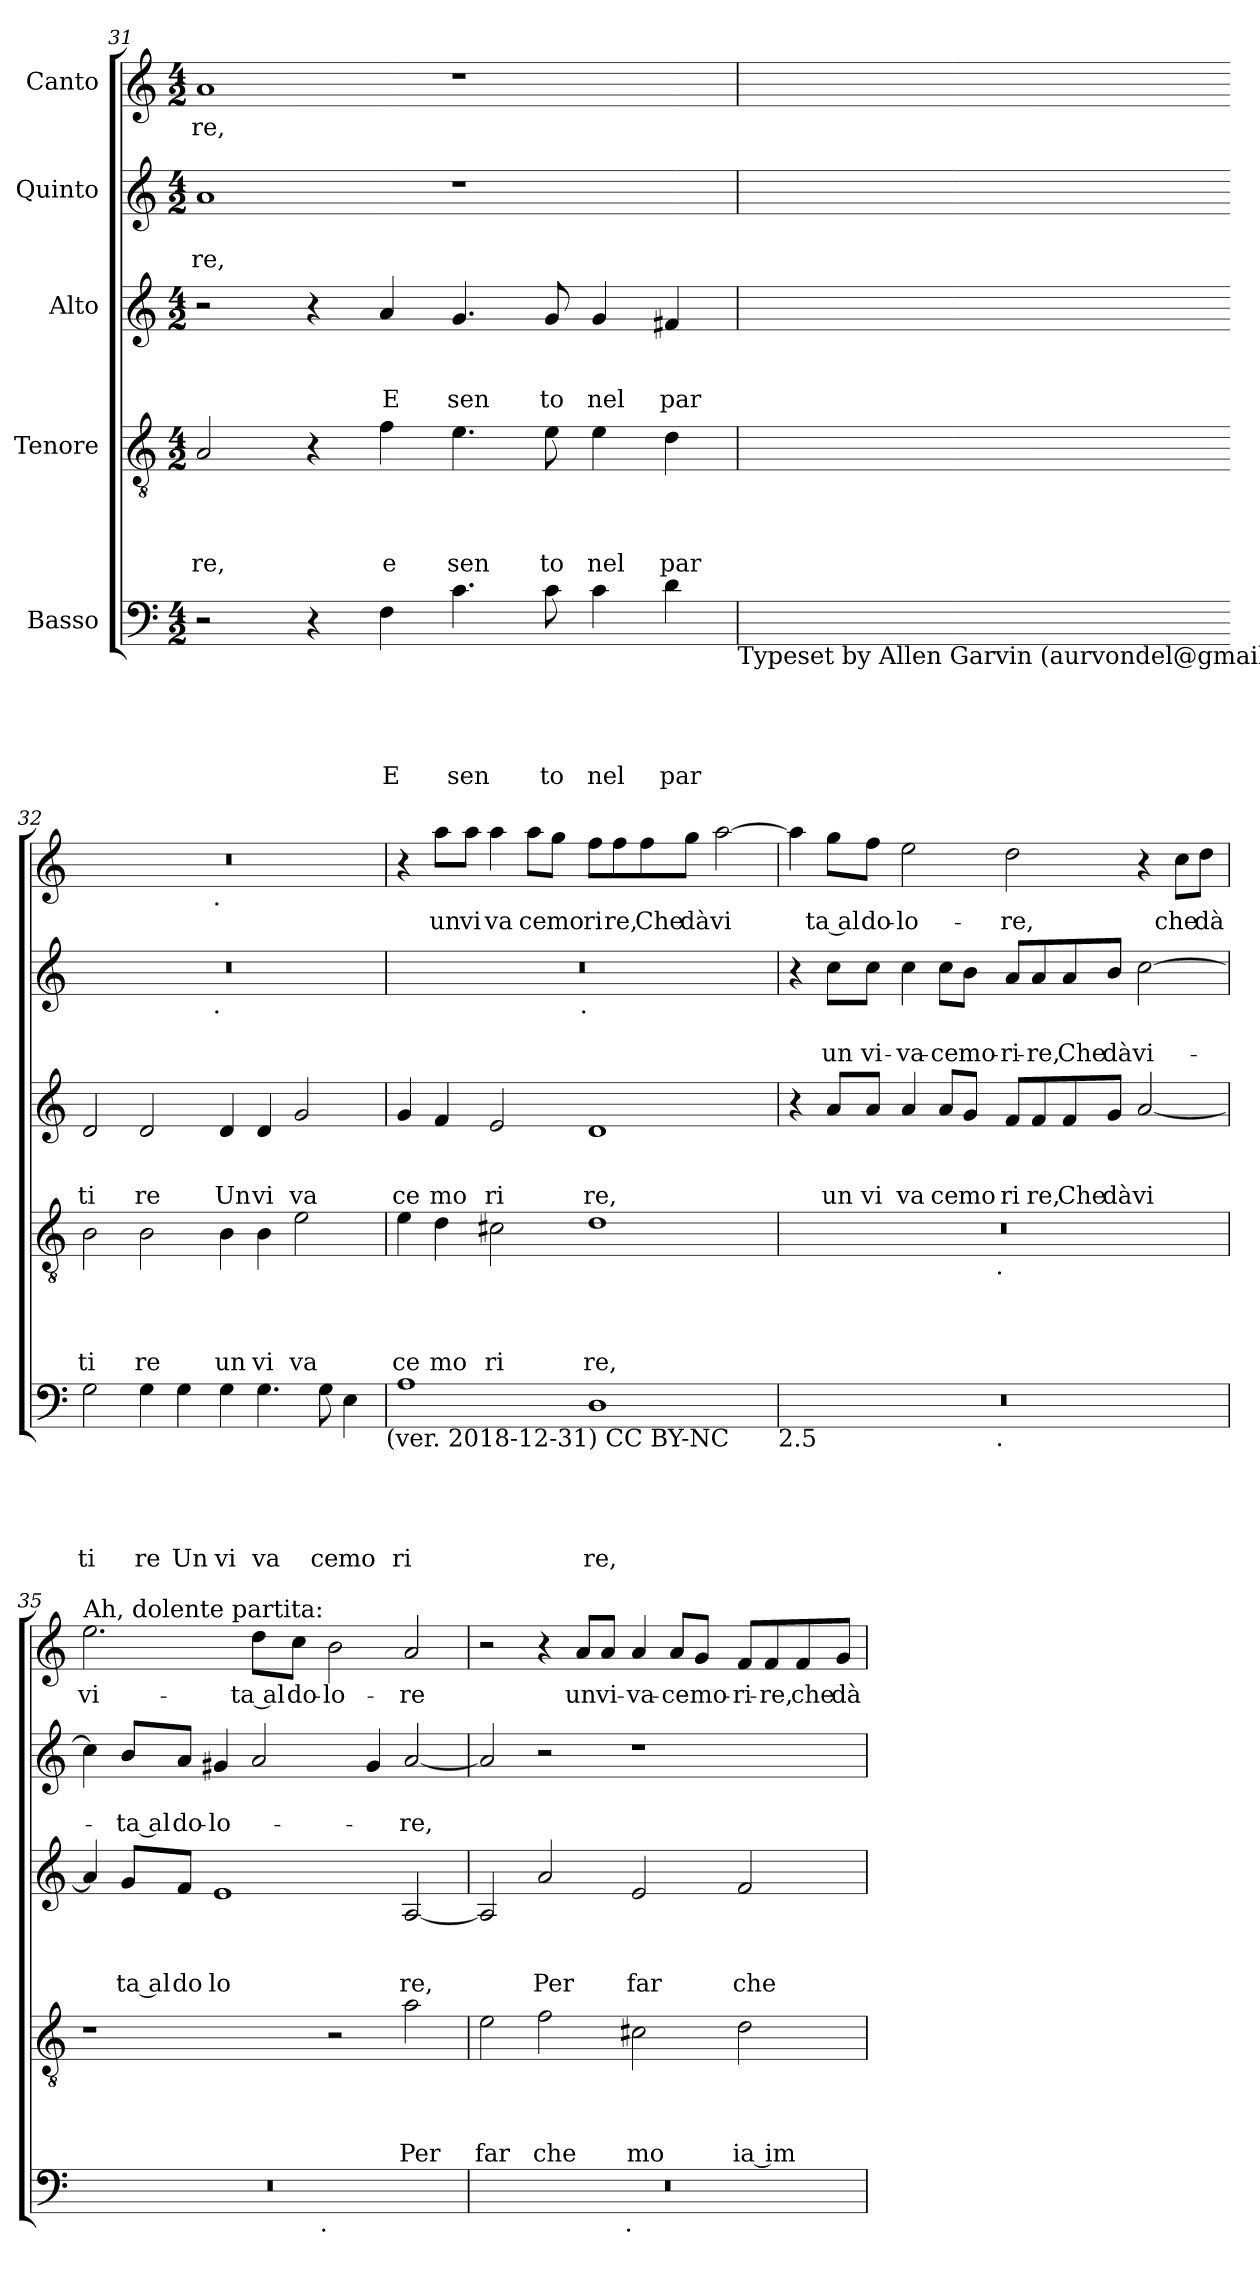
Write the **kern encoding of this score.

**kern	**text	**text	**text	**text	**text	**kern	**text	**text	**text	**text	**kern	**text	**text	**text	**kern	**text	**text	**kern	**text
*part5	*part5	*part5	*part5	*part5	*part5	*part4	*part4	*part4	*part4	*part4	*part3	*part3	*part3	*part3	*part2	*part2	*part2	*part1	*part1
*staff5	*staff5	*staff5	*staff5	*staff5	*staff5	*staff4	*staff4	*staff4	*staff4	*staff4	*staff3	*staff3	*staff3	*staff3	*staff2	*staff2	*staff2	*staff1	*staff1
*I"Basso	*	*	*	*	*	*I"Tenore	*	*	*	*	*I"Alto	*	*	*	*I"Quinto	*	*	*I"Canto	*
*clefF4	*	*	*	*	*	*clefGv2	*	*	*	*	*clefG2	*	*	*	*clefG2	*	*	*clefG2	*
*k[]	*	*	*	*	*	*k[]	*	*	*	*	*k[]	*	*	*	*k[]	*	*	*k[]	*
*C:	*	*	*	*	*	*C:	*	*	*	*	*C:	*	*	*	*C:	*	*	*C:	*
*M4/2	*	*	*	*	*	*M4/2	*	*	*	*	*M4/2	*	*	*	*M4/2	*	*	*M4/2	*
=31	=31	=31	=31	=31	=31	=31	=31	=31	=31	=31	=31	=31	=31	=31	=31	=31	=31	=31	=31
!	!	!	!	!	!	!	!	!	!	!LO:LY:b	!	!	!	!	!	!	!LO:LY:b	!	!LO:LY:b
2r	.	.	.	.	.	2A/	.	.	.	re,	2r	.	.	.	1a	.	-re,	1a	re,
4r	.	.	.	.	.	4r	.	.	.	.	4r	.	.	.	.	.	.	.	.
!	!	!	!	!	!LO:LY:b	!	!	!	!	!LO:LY:b	!	!	!	!LO:LY:b	!	!	!	!	!
4F\	.	.	.	.	E	4f\	.	.	.	e	4a/	.	.	E	.	.	.	.	.
!	!	!	!	!	!LO:LY:b	!	!	!	!	!LO:LY:b	!	!	!	!LO:LY:b	!	!	!	!	!
4.c\	.	.	.	.	sen	4.e\	.	.	.	sen	4.g/	.	.	sen	1r	.	.	1r	.
!	!	!	!	!	!LO:LY:b	!	!	!	!	!LO:LY:b	!	!	!	!LO:LY:b	!	!	!	!	!
8c\	.	.	.	.	to	8e\	.	.	.	to	8g/	.	.	to	.	.	.	.	.
!	!	!	!	!	!LO:LY:b	!	!	!	!	!LO:LY:b	!	!	!	!LO:LY:b	!	!	!	!	!
4c\	.	.	.	.	nel	4e\	.	.	.	nel	4g/	.	.	nel	.	.	.	.	.
!	!	!	!	!	!LO:LY:b	!	!	!	!	!LO:LY:b	!	!	!	!LO:LY:b	!	!	!	!	!
4d\	.	.	.	.	par	4d\	.	.	.	par	4f#X/	.	.	par	.	.	.	.	.
!LO:TX:b:t=Typeset by Allen Garvin (aurvondel@gmail.com)	!	!	!	!	!	!	!	!	!	!	!	!	!	!	!	!	!	!	!
=32	=32	=32	=32	=32	=32	=32	=32	=32	=32	=32	=32	=32	=32	=32	=32	=32	=32	=32	=32
!	!	!	!	!	!LO:LY:b	!	!	!	!	!LO:LY:b	!	!	!	!LO:LY:b	!	!	!	!	!
*	*	*	*	*	*	*	*	*	*	*	*	*	*	*	*^	*	*	*^	*
2G\	.	.	.	.	ti	2B\	.	.	.	ti	2d/	.	.	ti	0r	2ryy	.	.	0r	2ryy	.
!	!	!	!	!	!LO:LY:b	!	!	!	!	!LO:LY:b	!	!	!	!LO:LY:b	!	!	!	!	!	!	!
4G\	.	.	.	.	re	2B\	.	.	.	re	2d/	.	.	re	.	4ryy	.	.	.	4ryy	.
!	!	!	!	!	!LO:LY:b	!	!	!	!	!	!	!	!	!	!	!	!	!	!	!	!
4G\	.	.	.	.	Un	.	.	.	.	.	.	.	.	.	.	8...ryy	.	.	.	8...ryy	.
!	!	!	!	!	!	!	!	!	!	!	!	!	!	!	!	!	!	!	!	!LO:TX:b:t=.	!
!	!	!	!	!	!	!	!	!	!	!	!	!	!	!	!	!LO:TX:b:t=.	!	!	!	!	!
.	.	.	.	.	.	.	.	.	.	.	.	.	.	.	.	1ryy	.	.	.	1ryy	.
!	!	!	!	!	!LO:LY:b	!	!	!	!	!LO:LY:b	!	!	!	!LO:LY:b	!	!	!	!	!	!	!
4G\	.	.	.	.	vi	4B\	.	.	.	un	4d/	.	.	Un	.	.	.	.	.	.	.
!	!	!	!	!	!LO:LY:b	!	!	!	!	!LO:LY:b	!	!	!	!LO:LY:b	!	!	!	!	!	!	!
4.G\	.	.	.	.	va	4B\	.	.	.	vi	4d/	.	.	vi	.	.	.	.	.	.	.
!	!	!	!	!	!	!	!	!	!	!LO:LY:b	!	!	!	!LO:LY:b	!	!	!	!	!	!	!
.	.	.	.	.	.	2e\	.	.	.	va	2g/	.	.	va	.	.	.	.	.	.	.
!	!	!	!	!	!LO:LY:b	!	!	!	!	!	!	!	!	!	!	!	!	!	!	!	!
8G\	.	.	.	.	ce	.	.	.	.	.	.	.	.	.	.	.	.	.	.	.	.
!	!	!	!	!	!LO:LY:b	!	!	!	!	!	!	!	!	!	!	!	!	!	!	!	!
4E\	.	.	.	.	mo	.	.	.	.	.	.	.	.	.	.	.	.	.	.	.	.
.	.	.	.	.	.	.	.	.	.	.	.	.	.	.	.	64ryy	.	.	.	64ryy	.
!LO:TX:b:t=(ver. 2018-12-31) CC BY-NC	!	!	!	!	!	!	!	!	!	!	!	!	!	!	!	!	!	!	!	!	!
=33	=33	=33	=33	=33	=33	=33	=33	=33	=33	=33	=33	=33	=33	=33	=33	=33	=33	=33	=33	=33	=33
!	!	!	!	!	!LO:LY:b	!	!	!	!	!LO:LY:b	!	!	!	!LO:LY:b	!	!	!	!	!	!	!
*	*	*	*	*	*	*	*	*	*	*	*	*	*	*	*	*	*	*	*v	*v	*
1A	.	.	.	.	ri	4e\	.	.	.	ce	4g/	.	.	ce	0r	2ryy	.	.	4r	.
!	!	!	!	!	!	!	!	!	!	!LO:LY:b	!	!	!	!LO:LY:b	!	!	!	!	!	!LO:LY:b
.	.	.	.	.	.	4d\	.	.	.	mo	4f/	.	.	mo	.	.	.	.	8aa\L	un
!	!	!	!	!	!	!	!	!	!	!	!	!	!	!	!	!	!	!	!	!LO:LY:b
.	.	.	.	.	.	.	.	.	.	.	.	.	.	.	.	.	.	.	8aa\J	vi
!	!	!	!	!	!	!	!	!	!	!LO:LY:b	!	!	!	!LO:LY:b	!	!	!	!	!	!LO:LY:b
.	.	.	.	.	.	2c#X\	.	.	.	ri	2e/	.	.	ri	.	4ryy	.	.	4aa\	va
!	!	!	!	!	!	!	!	!	!	!	!	!	!	!	!	!	!	!	!	!LO:LY:b
.	.	.	.	.	.	.	.	.	.	.	.	.	.	.	.	8...ryy	.	.	8aa\L	ce
!	!	!	!	!	!	!	!	!	!	!	!	!	!	!	!	!	!	!	!	!LO:LY:b
.	.	.	.	.	.	.	.	.	.	.	.	.	.	.	.	.	.	.	8gg\J	mo
!	!	!	!	!	!	!	!	!	!	!	!	!	!	!	!	!LO:TX:b:t=.	!	!	!	!
.	.	.	.	.	.	.	.	.	.	.	.	.	.	.	.	1ryy	.	.	.	.
!	!	!	!	!	!LO:LY:b	!	!	!	!	!LO:LY:b	!	!	!	!LO:LY:b	!	!	!	!	!	!LO:LY:b
1D	.	.	.	.	re,	1d	.	.	.	re,	1d	.	.	re,	.	.	.	.	8ff\L	ri
!	!	!	!	!	!	!	!	!	!	!	!	!	!	!	!	!	!	!	!	!LO:LY:b
.	.	.	.	.	.	.	.	.	.	.	.	.	.	.	.	.	.	.	8ff\	re,
!	!	!	!	!	!	!	!	!	!	!	!	!	!	!	!	!	!	!	!	!LO:LY:b
.	.	.	.	.	.	.	.	.	.	.	.	.	.	.	.	.	.	.	8ff\	Che
!	!	!	!	!	!	!	!	!	!	!	!	!	!	!	!	!	!	!	!	!LO:LY:b
.	.	.	.	.	.	.	.	.	.	.	.	.	.	.	.	.	.	.	8gg\J	dà
!	!	!	!	!	!	!	!	!	!	!	!	!	!	!	!	!	!	!	!	!LO:LY:b
.	.	.	.	.	.	.	.	.	.	.	.	.	.	.	.	.	.	.	[>2aa\	vi
.	.	.	.	.	.	.	.	.	.	.	.	.	.	.	.	64ryy	.	.	.	.
!LO:TX:b:t=2.5	!	!	!	!	!	!	!	!	!	!	!	!	!	!	!	!	!	!	!	!
*	*	*	*	*	*	*	*	*	*	*	*	*	*	*	*v	*v	*	*	*	*
!!LO:PB:g=z
=34	=34	=34	=34	=34	=34	=34	=34	=34	=34	=34	=34	=34	=34	=34	=34	=34	=34	=34	=34
*^	*	*	*	*	*	*^	*	*	*	*	*	*	*	*	*	*	*	*	*
0r	2ryy	.	.	.	.	.	0r	2ryy	.	.	.	.	4r	.	.	.	4r	.	.	4aa\]	.
!	!	!	!	!	!	!	!	!	!	!	!	!	!	!	!	!LO:LY:b	!	!	!LO:LY:b	!	!LO:LY:b:rj
.	.	.	.	.	.	.	.	.	.	.	.	.	8a/L	.	.	un	8cc\L	.	un	8gg\L	ta al
!	!	!	!	!	!	!	!	!	!	!	!	!	!	!	!	!LO:LY:b	!	!	!LO:LY:b	!	!LO:LY:b
.	.	.	.	.	.	.	.	.	.	.	.	.	8a/J	.	.	vi	8cc\J	.	vi-	8ff\J	do-
!	!	!	!	!	!	!	!	!	!	!	!	!	!	!	!	!LO:LY:b	!	!	!LO:LY:b	!	!LO:LY:b
.	4ryy	.	.	.	.	.	.	4ryy	.	.	.	.	4a/	.	.	va	4cc\	.	-va-	2ee\	-lo-
!	!	!	!	!	!	!	!	!	!	!	!	!	!	!	!	!LO:LY:b	!	!	!LO:LY:b	!	!
.	8...ryy	.	.	.	.	.	.	8...ryy	.	.	.	.	8a/L	.	.	ce	8cc\L	.	-ce	.	.
!	!	!	!	!	!	!	!	!	!	!	!	!	!	!	!	!LO:LY:b	!	!	!LO:LY:b	!	!
.	.	.	.	.	.	.	.	.	.	.	.	.	8g/J	.	.	mo	8b\J	.	mo-	.	.
!	!	!	!	!	!	!	!	!LO:TX:b:t=.	!	!	!	!	!	!	!	!	!	!	!	!	!
!	!LO:TX:b:t=.	!	!	!	!	!	!	!	!	!	!	!	!	!	!	!	!	!	!	!	!
.	1ryy	.	.	.	.	.	.	1ryy	.	.	.	.	.	.	.	.	.	.	.	.	.
!	!	!	!	!	!	!	!	!	!	!	!	!	!	!	!	!LO:LY:b	!	!	!LO:LY:b	!	!LO:LY:b
.	.	.	.	.	.	.	.	.	.	.	.	.	8f/L	.	.	ri	8a/L	.	-ri-	2dd\	-re,
!	!	!	!	!	!	!	!	!	!	!	!	!	!	!	!	!LO:LY:b	!	!	!LO:LY:b	!	!
.	.	.	.	.	.	.	.	.	.	.	.	.	8f/	.	.	re,	8a/	.	-re,	.	.
!	!	!	!	!	!	!	!	!	!	!	!	!	!	!	!	!LO:LY:b	!	!	!LO:LY:b	!	!
.	.	.	.	.	.	.	.	.	.	.	.	.	8f/	.	.	Che	8a/	.	Che	.	.
!	!	!	!	!	!	!	!	!	!	!	!	!	!	!	!	!LO:LY:b	!	!	!LO:LY:b	!	!
.	.	.	.	.	.	.	.	.	.	.	.	.	8g/J	.	.	dà	8b/J	.	dà	.	.
!	!	!	!	!	!	!	!	!	!	!	!	!	!	!	!	!LO:LY:b	!	!	!LO:LY:b	!	!
.	.	.	.	.	.	.	.	.	.	.	.	.	[<2a/	.	.	vi	[>2cc\	.	vi-	4r	.
!	!	!	!	!	!	!	!	!	!	!	!	!	!	!	!	!	!	!	!	!	!LO:LY:b
.	.	.	.	.	.	.	.	.	.	.	.	.	.	.	.	.	.	.	.	8cc\L	che
!	!	!	!	!	!	!	!	!	!	!	!	!	!	!	!	!	!	!	!	!	!LO:LY:b
.	.	.	.	.	.	.	.	.	.	.	.	.	.	.	.	.	.	.	.	8dd\J	dà
.	64ryy	.	.	.	.	.	.	64ryy	.	.	.	.	.	.	.	.	.	.	.	.	.
=35	=35	=35	=35	=35	=35	=35	=35	=35	=35	=35	=35	=35	=35	=35	=35	=35	=35	=35	=35	=35	=35
!	!	!	!	!	!	!	!	!	!	!	!	!	!	!	!	!	!	!	!	!LO:TX:a:t=Ah, dolente partita&colon;	!
!	!	!	!	!	!	!	!	!	!	!	!	!	!	!	!	!	!	!	!	!	!LO:LY:b
*	*	*	*	*	*	*	*v	*v	*	*	*	*	*	*	*	*	*	*	*	*	*
0r	2ryy	.	.	.	.	.	1r	.	.	.	.	4a/]	.	.	.	4cc\]	.	.	2.ee\	vi-
!	!	!	!	!	!	!	!	!	!	!	!	!	!	!	!LO:LY:b:rj	!	!	!LO:LY:b:rj	!	!
.	.	.	.	.	.	.	.	.	.	.	.	8g/L	.	.	ta al	8b/L	.	-ta al	.	.
!	!	!	!	!	!	!	!	!	!	!	!	!	!	!	!LO:LY:b	!	!	!LO:LY:b	!	!
.	.	.	.	.	.	.	.	.	.	.	.	8f/J	.	.	do	8a/J	.	do-	.	.
!	!	!	!	!	!	!	!	!	!	!	!	!	!	!	!LO:LY:b	!	!	!LO:LY:b	!	!
.	4ryy	.	.	.	.	.	.	.	.	.	.	1e	.	.	lo	4g#X/	.	-lo-	.	.
!	!	!	!	!	!	!	!	!	!	!	!	!	!	!	!	!	!	!	!	!LO:LY:b:rj
.	8...ryy	.	.	.	.	.	.	.	.	.	.	.	.	.	.	2a/	.	.	8dd\L	-ta al
!	!	!	!	!	!	!	!	!	!	!	!	!	!	!	!	!	!	!	!	!LO:LY:b
.	.	.	.	.	.	.	.	.	.	.	.	.	.	.	.	.	.	.	8cc\J	do-
!	!LO:TX:b:t=.	!	!	!	!	!	!	!	!	!	!	!	!	!	!	!	!	!	!	!
.	1ryy	.	.	.	.	.	.	.	.	.	.	.	.	.	.	.	.	.	.	.
!	!	!	!	!	!	!	!	!	!	!	!	!	!	!	!	!	!	!	!	!LO:LY:b
.	.	.	.	.	.	.	2r	.	.	.	.	.	.	.	.	.	.	.	2b\	-lo-
.	.	.	.	.	.	.	.	.	.	.	.	.	.	.	.	4g#/	.	.	.	.
!	!	!	!	!	!	!	!	!	!	!	!LO:LY:b	!	!	!	!LO:LY:b	!	!	!LO:LY:b	!	!LO:LY:b
.	.	.	.	.	.	.	2a\	.	.	.	Per	[<2A/	.	.	re,	[<2a/	.	-re,	2a/	-re
.	64ryy	.	.	.	.	.	.	.	.	.	.	.	.	.	.	.	.	.	.	.
=36	=36	=36	=36	=36	=36	=36	=36	=36	=36	=36	=36	=36	=36	=36	=36	=36	=36	=36	=36	=36
!	!	!	!	!	!	!	!	!	!	!	!LO:LY:b	!	!	!	!	!	!	!	!	!
0r	2ryy	.	.	.	.	.	2e\	.	.	.	far	2A/]	.	.	.	2a/]	.	.	2r	.
!	!	!	!	!	!	!	!	!	!	!	!LO:LY:b	!	!	!	!LO:LY:b	!	!	!	!	!
.	4ryy	.	.	.	.	.	2f\	.	.	.	che	2a/	.	.	Per	2r	.	.	4r	.
!	!	!	!	!	!	!	!	!	!	!	!	!	!	!	!	!	!	!	!	!LO:LY:b
.	8...ryy	.	.	.	.	.	.	.	.	.	.	.	.	.	.	.	.	.	8a/L	un
!	!	!	!	!	!	!	!	!	!	!	!	!	!	!	!	!	!	!	!	!LO:LY:b
.	.	.	.	.	.	.	.	.	.	.	.	.	.	.	.	.	.	.	8a/J	vi-
!	!LO:TX:b:t=.	!	!	!	!	!	!	!	!	!	!	!	!	!	!	!	!	!	!	!
.	1ryy	.	.	.	.	.	.	.	.	.	.	.	.	.	.	.	.	.	.	.
!	!	!	!	!	!	!	!	!	!	!	!LO:LY:b	!	!	!	!LO:LY:b	!	!	!	!	!LO:LY:b
.	.	.	.	.	.	.	2c#X\	.	.	.	mo	2e/	.	.	far	1r	.	.	4a/	-va-
!	!	!	!	!	!	!	!	!	!	!	!	!	!	!	!	!	!	!	!	!LO:LY:b
.	.	.	.	.	.	.	.	.	.	.	.	.	.	.	.	.	.	.	8a/L	-ce
!	!	!	!	!	!	!	!	!	!	!	!	!	!	!	!	!	!	!	!	!LO:LY:b
.	.	.	.	.	.	.	.	.	.	.	.	.	.	.	.	.	.	.	8g/J	mo-
!	!	!	!	!	!	!	!	!	!	!	!LO:LY:b:rj	!	!	!	!LO:LY:b	!	!	!	!	!LO:LY:b
.	.	.	.	.	.	.	2d\	.	.	.	ia im	2f/	.	.	che	.	.	.	8f/L	-ri-
!	!	!	!	!	!	!	!	!	!	!	!	!	!	!	!	!	!	!	!	!LO:LY:b
.	.	.	.	.	.	.	.	.	.	.	.	.	.	.	.	.	.	.	8f/	-re,
!	!	!	!	!	!	!	!	!	!	!	!	!	!	!	!	!	!	!	!	!LO:LY:b
.	.	.	.	.	.	.	.	.	.	.	.	.	.	.	.	.	.	.	8f/	che
!	!	!	!	!	!	!	!	!	!	!	!	!	!	!	!	!	!	!	!	!LO:LY:b
.	.	.	.	.	.	.	.	.	.	.	.	.	.	.	.	.	.	.	8g</J	dà
.	64ryy	.	.	.	.	.	.	.	.	.	.	.	.	.	.	.	.	.	.	.
*v	*v	*	*	*	*	*	*	*	*	*	*	*	*	*	*	*	*	*	*	*
=	=	=	=	=	=	=	=	=	=	=	=	=	=	=	=	=	=	=	=
*-	*-	*-	*-	*-	*-	*-	*-	*-	*-	*-	*-	*-	*-	*-	*-	*-	*-	*-	*-
